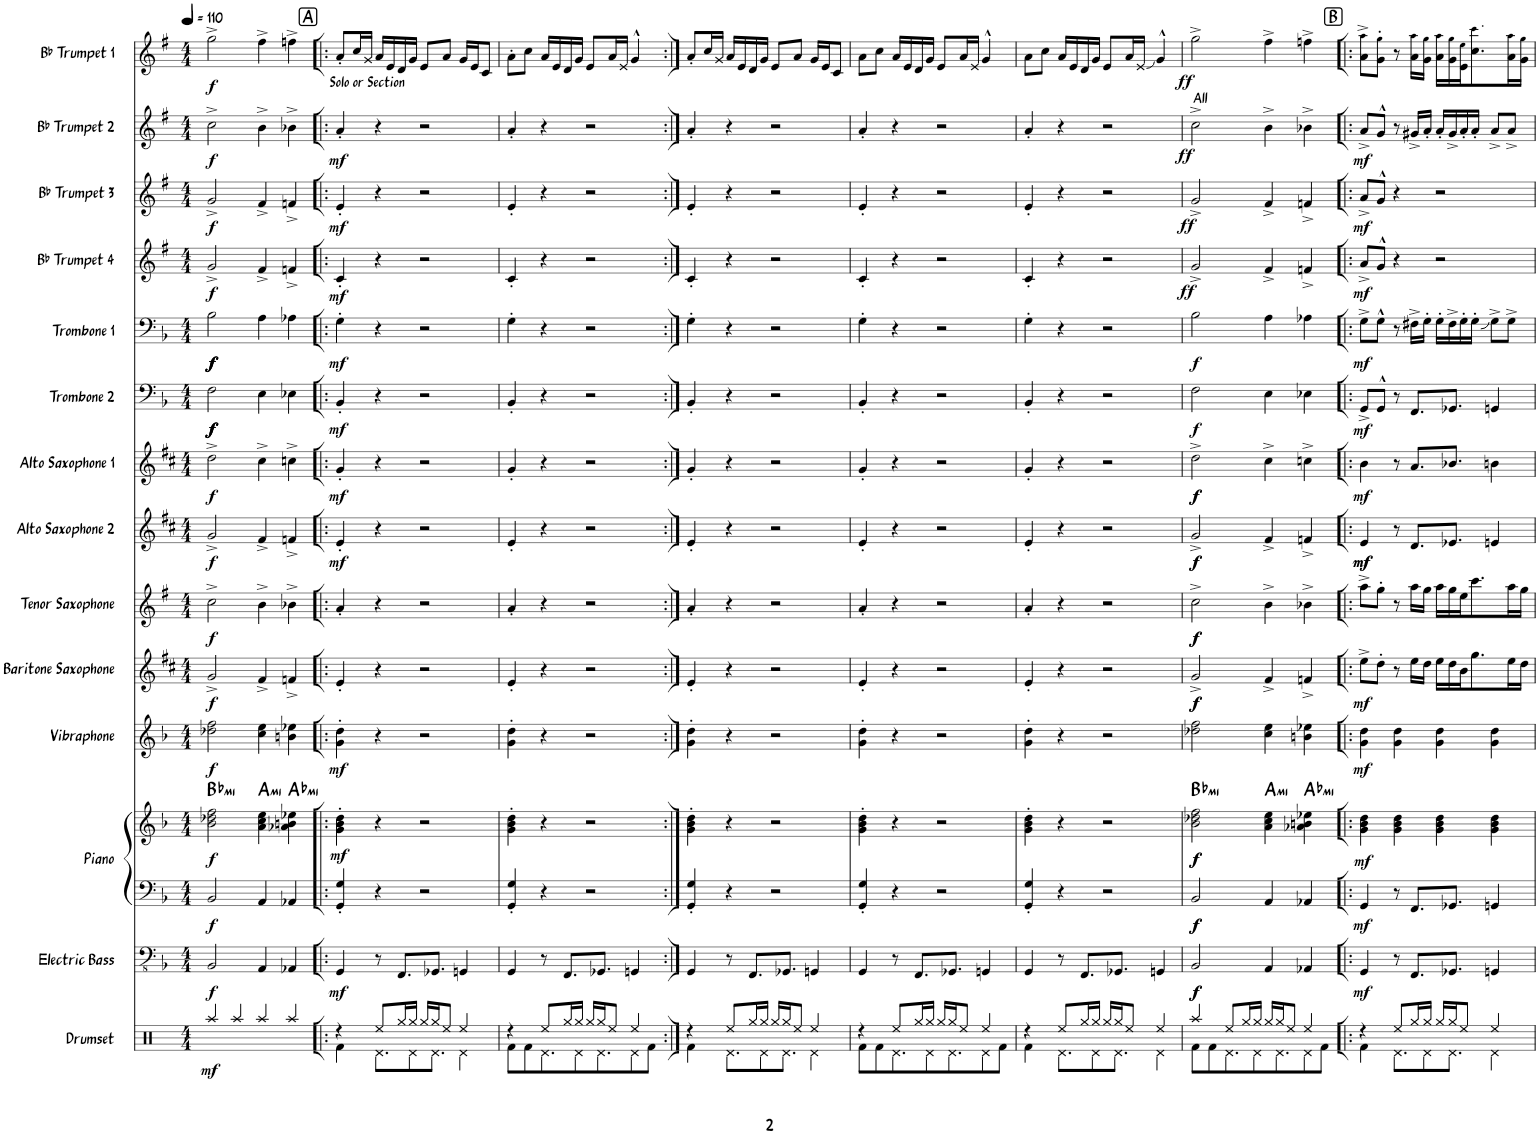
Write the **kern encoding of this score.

**kern	**dynam	**kern	**dynam	**kern	**kern	**dynam	**harte	**kern	**dynam	**kern	**dynam	**kern	**dynam	**kern	**dynam	**kern	**dynam	**kern	**dynam	**kern	**dynam	**kern	**dynam	**kern	**dynam	**kern	**dynam	**kern	**dynam
*part14	*part14	*part13	*part13	*part12	*part12	*part12	*part12	*part11	*part11	*part10	*part10	*part9	*part9	*part8	*part8	*part7	*part7	*part6	*part6	*part5	*part5	*part4	*part4	*part3	*part3	*part2	*part2	*part1	*part1
*staff15	*staff15	*staff14	*staff14	*staff13	*staff12	*staff12/13	*	*staff11	*staff11	*staff10	*staff10	*staff9	*staff9	*staff8	*staff8	*staff7	*staff7	*staff6	*staff6	*staff5	*staff5	*staff4	*staff4	*staff3	*staff3	*staff2	*staff2	*staff1	*staff1
*I"Drumset	*	*I"Electric Bass	*	*I"Piano	*	*	*	*I"Vibraphone	*	*I"Baritone Saxophone	*	*I"Tenor Saxophone	*	*I"Alto Saxophone 2	*	*I"Alto Saxophone 1	*	*I"Trombone 2	*	*I"Trombone 1	*	*I"Bb Trumpet 4	*	*I"Bb Trumpet 3	*	*I"Bb Trumpet 2	*	*I"Bb Trumpet 1	*
*I'Drs.	*	*I'El. B.	*	*I'Pno.	*	*	*	*I'Vib.	*	*I'Bar. Sax.	*	*I'T. Sax.	*	*I'A. Sax. 2	*	*I'A. Sax. 1	*	*I'Tbn. 2	*	*I'Tbn. 1	*	*I'Tpt. 4	*	*I'Tpt. 3	*	*I'Tpt. 2	*	*I'Tpt. 1	*
*clefX	*	*clefFv4	*	*clefF4	*clefG2	*	*	*clefG2	*	*clefG2	*	*clefG2	*	*clefG2	*	*clefG2	*	*clefF4	*	*clefF4	*	*clefG2	*	*clefG2	*	*clefG2	*	*clefG2	*
*	*	*	*	*	*	*	*	*	*	*Trd12c21	*	*Trd8c14	*	*Trd5c9	*	*Trd5c9	*	*	*	*	*	*Trd1c2	*	*Trd1c2	*	*Trd1c2	*	*Trd1c2	*
*k[b-]	*	*k[b-]	*	*k[b-]	*k[b-]	*	*	*k[b-]	*	*k[f#c#]	*	*k[f#]	*	*k[f#c#]	*	*k[f#c#]	*	*k[b-]	*	*k[b-]	*	*k[f#]	*	*k[f#]	*	*k[f#]	*	*k[f#]	*
*M4/4	*	*M4/4	*	*M4/4	*M4/4	*	*	*M4/4	*	*M4/4	*	*M4/4	*	*M4/4	*	*M4/4	*	*M4/4	*	*M4/4	*	*M4/4	*	*M4/4	*	*M4/4	*	*M4/4	*
*MM110	*	*MM110	*	*MM110	*MM110	*	*	*MM110	*	*MM110	*	*MM110	*	*MM110	*	*MM110	*	*MM110	*	*MM110	*	*MM110	*	*MM110	*	*MM110	*	*MM110	*
=1	=1	=1	=1	=1	=1	=1	=1	=1	=1	=1	=1	=1	=1	=1	=1	=1	=1	=1	=1	=1	=1	=1	=1	=1	=1	=1	=1	=1	=1
!	!LO:DY:b	!	!LO:DY:b	!	!	!LO:DY:b=2	!	!	!	!	!	!	!	!	!	!	!	!	!	!	!	!	!	!	!	!	!	!	!
!	!	!	!	!	!	!LO:DY:n=1:b	!	!	!LO:DY:b	!	!LO:DY:b	!	!LO:DY:b	!	!LO:DY:b	!	!LO:DY:b	!	!LO:DY:b	!	!	!	!	!	!	!	!	!	!
!	!	!	!	!	!	!	!	!	!	!	!	!	!	!	!	!	!	!	!LO:DY:n=1:b	!	!	!	!	!	!	!	!	!	!
!	!	!	!	!	!	!	!	!	!	!	!	!	!	!	!	!	!	!	!LO:DY:n=2:b	!	!	!	!	!	!	!	!	!	!
!	!	!	!	!	!	!	!	!	!	!	!	!	!	!	!	!	!	!	!LO:DY:n=3:b	!	!LO:DY:b	!	!	!	!	!	!	!	!
!	!	!	!	!	!	!	!	!	!	!	!	!	!	!	!	!	!	!	!	!	!LO:DY:n=1:b	!	!	!	!	!	!	!	!
!	!	!	!	!	!	!	!	!	!	!	!	!	!	!	!	!	!	!	!	!	!LO:DY:n=2:b	!	!	!	!	!	!	!	!
!	!	!	!	!	!	!	!LO:H:kt=mi	!	!	!	!	!	!	!	!	!	!	!	!	!	!LO:DY:n=3:b	!	!LO:DY:b	!	!LO:DY:b	!	!LO:DY:b	!	!LO:DY:b
4Raa/	mf	2BBB-/	f	2BB-/	2b-\ 2dd-X\ 2ff\	f f	Bb:min	2dd-X\ 2ff\	f	2g^/	f	2cc^\	f	2g^/	f	2dd^\	f	2F\	f f f f	2B-\	f f f f	2g^/	f	2g^/	f	2cc^\	f	2gg^\	f
4Raa/	.	.	.	.	.	.	.	.	.	.	.	.	.	.	.	.	.	.	.	.	.	.	.	.	.	.	.	.	.
!	!	!	!	!	!	!	!LO:H:kt=mi	!	!	!	!	!	!	!	!	!	!	!	!	!	!	!	!	!	!	!	!	!	!
4Raa/	.	4AAA/	.	4AA/	4a\ 4cc\ 4ee\	.	A:min	4cc\ 4ee\	.	4f#^/	.	4b^\	.	4f#^/	.	4cc#^\	.	4E\	.	4A\	.	4f#^/	.	4f#^/	.	4b^\	.	4ff#^\	.
!	!	!	!	!	!	!	!LO:H:kt=mi	!	!	!	!	!	!	!	!	!	!	!	!	!	!	!	!	!	!	!	!	!	!
4Raa/	.	4AAA-X/	.	4AA-X/	4a-X\ 4bn\ 4ee-X\	.	Ab:min	4bn\ 4ee-X\	.	4fn^/	.	4b-X^\	.	4fn^/	.	4ccn^\	.	4E-X\	.	4A-X\	.	4fn^/	.	4fn^/	.	4b-X^\	.	4ffn^\	.
!!LO:REH:place=s1:a:rj:fs=14:t=A
=2!|:	=2!|:	=2!|:	=2!|:	=2!|:	=2!|:	=2!|:	=2!|:	=2!|:	=2!|:	=2!|:	=2!|:	=2!|:	=2!|:	=2!|:	=2!|:	=2!|:	=2!|:	=2!|:	=2!|:	=2!|:	=2!|:	=2!|:	=2!|:	=2!|:	=2!|:	=2!|:	=2!|:	=2!|:	=2!|:
*^	*	*	*	*	*	*	*	*	*	*	*	*	*	*	*	*	*	*	*	*	*	*	*	*	*	*	*	*	*
!	!	!	!	!LO:DY:b	!	!	!LO:DY:b	!	!	!LO:DY:b	!	!	!	!	!	!LO:DY:b	!	!LO:DY:b	!	!LO:DY:b	!	!LO:DY:b	!	!LO:DY:b	!	!LO:DY:b	!	!LO:DY:b	!	!
4r	4Rf\	.	4GGG/	mf	4GG/' 4G/'	4g\' 4b-\' 4dd\'	mf	.	4g\' 4dd\'	mf	4e'/	.	4a'/	.	4e'/	mf	4g'/	mf	4BB-'/	mf	4G'\	mf	4c'/	mf	4e'/	mf	4a'/	mf	8a'/L	.
!	!	!	!	!	!	!	!	!	!	!	!	!	!	!	!	!	!	!	!	!	!	!	!	!	!	!	!	!	!LO:TX:b:t=Solo or Section	!
.	.	.	.	.	.	.	.	.	.	.	.	.	.	.	.	.	.	.	.	.	.	.	.	.	.	.	.	.	16cc/L	.
.	.	.	.	.	.	.	.	.	.	.	.	.	.	.	.	.	.	.	.	.	.	.	.	.	.	.	.	.	16g/JJ	.
8Ree/L	8.Rd\L	.	8r	.	4r	4r	.	.	4r	.	4r	.	4r	.	4r	.	4r	.	4r	.	4r	.	4r	.	4r	.	4r	.	16a/LL	.
.	.	.	.	.	.	.	.	.	.	.	.	.	.	.	.	.	.	.	.	.	.	.	.	.	.	.	.	.	16e/	.
16Rgg/L	.	.	8.FFF/L	.	.	.	.	.	.	.	.	.	.	.	.	.	.	.	.	.	.	.	.	.	.	.	.	.	16d/	.
16Rgg/JJ	8Rd\	.	.	.	.	.	.	.	.	.	.	.	.	.	.	.	.	.	.	.	.	.	.	.	.	.	.	.	16g/JJ	.
16Rgg/LL	.	.	.	.	2r	2r	.	.	2r	.	2r	.	2r	.	2r	.	2r	.	2r	.	2r	.	2r	.	2r	.	2r	.	8e/L	.
16Rgg/J	8.Rd\J	.	8.GGG-X/J	.	.	.	.	.	.	.	.	.	.	.	.	.	.	.	.	.	.	.	.	.	.	.	.	.	.	.
8Ree/J	.	.	.	.	.	.	.	.	.	.	.	.	.	.	.	.	.	.	.	.	.	.	.	.	.	.	.	.	8a/J	.
4Ree/	4Rd\	.	4GGGn/	.	.	.	.	.	.	.	.	.	.	.	.	.	.	.	.	.	.	.	.	.	.	.	.	.	16g/LL	.
.	.	.	.	.	.	.	.	.	.	.	.	.	.	.	.	.	.	.	.	.	.	.	.	.	.	.	.	.	16e/J	.
.	.	.	.	.	.	.	.	.	.	.	.	.	.	.	.	.	.	.	.	.	.	.	.	.	.	.	.	.	8c/J	.
=3	=3	=3	=3	=3	=3	=3	=3	=3	=3	=3	=3	=3	=3	=3	=3	=3	=3	=3	=3	=3	=3	=3	=3	=3	=3	=3	=3	=3	=3	=3
4r	8Rf\L	.	4GGG/	.	4GG/' 4G/'	4g\' 4b-\' 4dd\'	.	.	4g\' 4dd\'	.	4e'/	.	4a'/	.	4e'/	.	4g'/	.	4BB-'/	.	4G'\	.	4c'/	.	4e'/	.	4a'/	.	8a'\L	.
.	8Rf\	.	.	.	.	.	.	.	.	.	.	.	.	.	.	.	.	.	.	.	.	.	.	.	.	.	.	.	8cc\J	.
8Ree/L	8.Rd\	.	8r	.	4r	4r	.	.	4r	.	4r	.	4r	.	4r	.	4r	.	4r	.	4r	.	4r	.	4r	.	4r	.	16a/LL	.
.	.	.	.	.	.	.	.	.	.	.	.	.	.	.	.	.	.	.	.	.	.	.	.	.	.	.	.	.	16e/	.
16Rgg/L	.	.	8.FFF/L	.	.	.	.	.	.	.	.	.	.	.	.	.	.	.	.	.	.	.	.	.	.	.	.	.	16d/	.
16Rgg/JJ	8Rd\	.	.	.	.	.	.	.	.	.	.	.	.	.	.	.	.	.	.	.	.	.	.	.	.	.	.	.	16g/JJ	.
16Rgg/LL	.	.	.	.	2r	2r	.	.	2r	.	2r	.	2r	.	2r	.	2r	.	2r	.	2r	.	2r	.	2r	.	2r	.	8e/L	.
16Rgg/J	8.Rd\	.	8.GGG-X/J	.	.	.	.	.	.	.	.	.	.	.	.	.	.	.	.	.	.	.	.	.	.	.	.	.	.	.
8Ree/J	.	.	.	.	.	.	.	.	.	.	.	.	.	.	.	.	.	.	.	.	.	.	.	.	.	.	.	.	16a/L	.
.	.	.	.	.	.	.	.	.	.	.	.	.	.	.	.	.	.	.	.	.	.	.	.	.	.	.	.	.	16e/JJ	.
4Ree/	8Rd\	.	4GGGn/	.	.	.	.	.	.	.	.	.	.	.	.	.	.	.	.	.	.	.	.	.	.	.	.	.	4g^^/	.
.	8Rf\J	.	.	.	.	.	.	.	.	.	.	.	.	.	.	.	.	.	.	.	.	.	.	.	.	.	.	.	.	.
=4:|!	=4:|!	=4:|!	=4:|!	=4:|!	=4:|!	=4:|!	=4:|!	=4:|!	=4:|!	=4:|!	=4:|!	=4:|!	=4:|!	=4:|!	=4:|!	=4:|!	=4:|!	=4:|!	=4:|!	=4:|!	=4:|!	=4:|!	=4:|!	=4:|!	=4:|!	=4:|!	=4:|!	=4:|!	=4:|!	=4:|!
4r	4Rf\	.	4GGG/	.	4GG/' 4G/'	4g\' 4b-\' 4dd\'	.	.	4g\' 4dd\'	.	4e'/	.	4a'/	.	4e'/	.	4g'/	.	4BB-'/	.	4G'\	.	4c'/	.	4e'/	.	4a'/	.	8a'/L	.
.	.	.	.	.	.	.	.	.	.	.	.	.	.	.	.	.	.	.	.	.	.	.	.	.	.	.	.	.	16cc/L	.
.	.	.	.	.	.	.	.	.	.	.	.	.	.	.	.	.	.	.	.	.	.	.	.	.	.	.	.	.	16g/JJ	.
8Ree/L	8.Rd\L	.	8r	.	4r	4r	.	.	4r	.	4r	.	4r	.	4r	.	4r	.	4r	.	4r	.	4r	.	4r	.	4r	.	16a/LL	.
.	.	.	.	.	.	.	.	.	.	.	.	.	.	.	.	.	.	.	.	.	.	.	.	.	.	.	.	.	16e/	.
16Rgg/L	.	.	8.FFF/L	.	.	.	.	.	.	.	.	.	.	.	.	.	.	.	.	.	.	.	.	.	.	.	.	.	16d/	.
16Rgg/JJ	8Rd\	.	.	.	.	.	.	.	.	.	.	.	.	.	.	.	.	.	.	.	.	.	.	.	.	.	.	.	16g/JJ	.
16Rgg/LL	.	.	.	.	2r	2r	.	.	2r	.	2r	.	2r	.	2r	.	2r	.	2r	.	2r	.	2r	.	2r	.	2r	.	8e/L	.
16Rgg/J	8.Rd\J	.	8.GGG-X/J	.	.	.	.	.	.	.	.	.	.	.	.	.	.	.	.	.	.	.	.	.	.	.	.	.	.	.
8Ree/J	.	.	.	.	.	.	.	.	.	.	.	.	.	.	.	.	.	.	.	.	.	.	.	.	.	.	.	.	8a/J	.
4Ree/	4Rd\	.	4GGGn/	.	.	.	.	.	.	.	.	.	.	.	.	.	.	.	.	.	.	.	.	.	.	.	.	.	16g/LL	.
.	.	.	.	.	.	.	.	.	.	.	.	.	.	.	.	.	.	.	.	.	.	.	.	.	.	.	.	.	16e/J	.
.	.	.	.	.	.	.	.	.	.	.	.	.	.	.	.	.	.	.	.	.	.	.	.	.	.	.	.	.	8c/J	.
=5	=5	=5	=5	=5	=5	=5	=5	=5	=5	=5	=5	=5	=5	=5	=5	=5	=5	=5	=5	=5	=5	=5	=5	=5	=5	=5	=5	=5	=5	=5
4r	8Rf\L	.	4GGG/	.	4GG/' 4G/'	4g\' 4b-\' 4dd\'	.	.	4g\' 4dd\'	.	4e'/	.	4a'/	.	4e'/	.	4g'/	.	4BB-'/	.	4G'\	.	4c'/	.	4e'/	.	4a'/	.	8a\L	.
.	8Rf\	.	.	.	.	.	.	.	.	.	.	.	.	.	.	.	.	.	.	.	.	.	.	.	.	.	.	.	8cc\J	.
8Ree/L	8.Rd\	.	8r	.	4r	4r	.	.	4r	.	4r	.	4r	.	4r	.	4r	.	4r	.	4r	.	4r	.	4r	.	4r	.	16a/LL	.
.	.	.	.	.	.	.	.	.	.	.	.	.	.	.	.	.	.	.	.	.	.	.	.	.	.	.	.	.	16e/	.
16Rgg/L	.	.	8.FFF/L	.	.	.	.	.	.	.	.	.	.	.	.	.	.	.	.	.	.	.	.	.	.	.	.	.	16d/	.
16Rgg/JJ	8Rd\	.	.	.	.	.	.	.	.	.	.	.	.	.	.	.	.	.	.	.	.	.	.	.	.	.	.	.	16g/JJ	.
16Rgg/LL	.	.	.	.	2r	2r	.	.	2r	.	2r	.	2r	.	2r	.	2r	.	2r	.	2r	.	2r	.	2r	.	2r	.	8e/L	.
16Rgg/J	8.Rd\	.	8.GGG-X/J	.	.	.	.	.	.	.	.	.	.	.	.	.	.	.	.	.	.	.	.	.	.	.	.	.	.	.
8Ree/J	.	.	.	.	.	.	.	.	.	.	.	.	.	.	.	.	.	.	.	.	.	.	.	.	.	.	.	.	16a/L	.
.	.	.	.	.	.	.	.	.	.	.	.	.	.	.	.	.	.	.	.	.	.	.	.	.	.	.	.	.	16e/JJ	.
4Ree/	8Rd\	.	4GGGn/	.	.	.	.	.	.	.	.	.	.	.	.	.	.	.	.	.	.	.	.	.	.	.	.	.	4g^^/	.
.	8Rf\J	.	.	.	.	.	.	.	.	.	.	.	.	.	.	.	.	.	.	.	.	.	.	.	.	.	.	.	.	.
=6	=6	=6	=6	=6	=6	=6	=6	=6	=6	=6	=6	=6	=6	=6	=6	=6	=6	=6	=6	=6	=6	=6	=6	=6	=6	=6	=6	=6	=6	=6
4r	4Rf\	.	4GGG/	.	4GG/' 4G/'	4g\' 4b-\' 4dd\'	.	.	4g\' 4dd\'	.	4e'/	.	4a'/	.	4e'/	.	4g'/	.	4BB-'/	.	4G'\	.	4c'/	.	4e'/	.	4a'/	.	8a\L	.
.	.	.	.	.	.	.	.	.	.	.	.	.	.	.	.	.	.	.	.	.	.	.	.	.	.	.	.	.	8cc\J	.
8Ree/L	8.Rd\L	.	8r	.	4r	4r	.	.	4r	.	4r	.	4r	.	4r	.	4r	.	4r	.	4r	.	4r	.	4r	.	4r	.	16a/LL	.
.	.	.	.	.	.	.	.	.	.	.	.	.	.	.	.	.	.	.	.	.	.	.	.	.	.	.	.	.	16e/	.
16Rgg/L	.	.	8.FFF/L	.	.	.	.	.	.	.	.	.	.	.	.	.	.	.	.	.	.	.	.	.	.	.	.	.	16d/	.
16Rgg/JJ	8Rd\	.	.	.	.	.	.	.	.	.	.	.	.	.	.	.	.	.	.	.	.	.	.	.	.	.	.	.	16g/JJ	.
16Rgg/LL	.	.	.	.	2r	2r	.	.	2r	.	2r	.	2r	.	2r	.	2r	.	2r	.	2r	.	2r	.	2r	.	2r	.	8e/L	.
16Rgg/J	8.Rd\J	.	8.GGG-X/J	.	.	.	.	.	.	.	.	.	.	.	.	.	.	.	.	.	.	.	.	.	.	.	.	.	.	.
8Ree/J	.	.	.	.	.	.	.	.	.	.	.	.	.	.	.	.	.	.	.	.	.	.	.	.	.	.	.	.	16a/L	.
.	.	.	.	.	.	.	.	.	.	.	.	.	.	.	.	.	.	.	.	.	.	.	.	.	.	.	.	.	16e/JJ	.
4Ree/	4Rd\	.	4GGGn/	.	.	.	.	.	.	.	.	.	.	.	.	.	.	.	.	.	.	.	.	.	.	.	.	.	4g^^/	.
=7	=7	=7	=7	=7	=7	=7	=7	=7	=7	=7	=7	=7	=7	=7	=7	=7	=7	=7	=7	=7	=7	=7	=7	=7	=7	=7	=7	=7	=7	=7
!	!	!	!	!	!	!	!	!	!	!	!	!	!	!	!	!	!	!	!	!	!	!	!	!	!	!	!	!	!LO:TX:b:t=All	!
!	!	!	!	!LO:DY:b	!	!	!	!	!	!	!	!	!	!	!	!	!	!	!	!	!	!	!	!	!	!	!	!	!	!
!	!	!	!	!LO:DY:n=1:b	!	!	!LO:DY:b=2	!	!	!	!	!	!	!	!	!	!	!	!	!	!	!	!	!	!	!	!	!	!	!
!	!	!	!	!	!	!	!LO:DY:n=1:b=2	!	!	!	!	!	!	!	!	!	!	!	!	!	!	!	!	!	!	!	!	!	!	!
!	!	!	!	!	!	!	!LO:DY:n=2:b	!	!	!	!	!	!	!	!	!	!	!	!	!	!	!	!	!	!	!	!	!	!	!
!	!	!	!	!	!	!	!LO:DY:n=3:b	!	!	!	!	!LO:DY:b	!	!	!	!	!	!	!	!	!	!	!	!	!	!	!	!	!	!
!	!	!	!	!	!	!	!	!	!	!	!	!LO:DY:n=1:b	!	!LO:DY:b	!	!	!	!	!	!	!	!	!	!	!	!	!	!	!	!
!	!	!	!	!	!	!	!	!	!	!	!	!	!	!LO:DY:n=1:b	!	!LO:DY:b	!	!	!	!	!	!	!	!	!	!	!	!	!	!
!	!	!	!	!	!	!	!	!	!	!	!	!	!	!	!	!LO:DY:n=1:b	!	!LO:DY:b	!	!	!	!	!	!	!	!	!	!	!	!
!	!	!	!	!	!	!	!	!LO:H:kt=mi	!	!	!	!	!	!	!	!	!	!LO:DY:n=1:b	!	!LO:DY:b	!	!LO:DY:b	!	!LO:DY:b	!	!LO:DY:b	!	!LO:DY:b	!	!LO:DY:b
4Raa/	8Rf\L	.	2BBB-/	f f	2BB-/	2b-\ 2dd-X\ 2ff\	f f f f	Bb:min	2dd-X\ 2ff\	.	2g^/	f f	2cc^\	f f	2g^/	f f	2dd^\	f f	2F\	f	2B-\	f	2g^/	ff	2g^/	ff	2cc^\	ff	2gg^\	ff
.	8Rf\	.	.	.	.	.	.	.	.	.	.	.	.	.	.	.	.	.	.	.	.	.	.	.	.	.	.	.	.	.
8Ree/L	8.Rd\	.	.	.	.	.	.	.	.	.	.	.	.	.	.	.	.	.	.	.	.	.	.	.	.	.	.	.	.	.
16Rgg/L	.	.	.	.	.	.	.	.	.	.	.	.	.	.	.	.	.	.	.	.	.	.	.	.	.	.	.	.	.	.
16Rgg/JJ	8Rd\	.	.	.	.	.	.	.	.	.	.	.	.	.	.	.	.	.	.	.	.	.	.	.	.	.	.	.	.	.
!	!	!	!	!	!	!	!	!LO:H:kt=mi	!	!	!	!	!	!	!	!	!	!	!	!	!	!	!	!	!	!	!	!	!	!
16Rgg/LL	.	.	4AAA/	.	4AA/	4a\ 4cc\ 4ee\	.	A:min	4cc\ 4ee\	.	4f#^/	.	4b^\	.	4f#^/	.	4cc#^\	.	4E\	.	4A\	.	4f#^/	.	4f#^/	.	4b^\	.	4ff#^\	.
16Rgg/J	8.Rd\	.	.	.	.	.	.	.	.	.	.	.	.	.	.	.	.	.	.	.	.	.	.	.	.	.	.	.	.	.
8Ree/J	.	.	.	.	.	.	.	.	.	.	.	.	.	.	.	.	.	.	.	.	.	.	.	.	.	.	.	.	.	.
!	!	!	!	!	!	!	!	!LO:H:kt=mi	!	!	!	!	!	!	!	!	!	!	!	!	!	!	!	!	!	!	!	!	!	!
4Ree/	8Rd\	.	4AAA-X/	.	4AA-X/	4a-X\ 4bn\ 4ee-X\	.	Ab:min	4bn\ 4ee-X\	.	4fn^/	.	4b-X^\	.	4fn^/	.	4ccn^\	.	4E-X\	.	4A-X\	.	4fn^/	.	4fn^/	.	4b-X^\	.	4ffn^\	.
.	8Rf\J	.	.	.	.	.	.	.	.	.	.	.	.	.	.	.	.	.	.	.	.	.	.	.	.	.	.	.	.	.
!!LO:REH:place=s1:a:rj:fs=14:t=B
=8!|:	=8!|:	=8!|:	=8!|:	=8!|:	=8!|:	=8!|:	=8!|:	=8!|:	=8!|:	=8!|:	=8!|:	=8!|:	=8!|:	=8!|:	=8!|:	=8!|:	=8!|:	=8!|:	=8!|:	=8!|:	=8!|:	=8!|:	=8!|:	=8!|:	=8!|:	=8!|:	=8!|:	=8!|:	=8!|:	=8!|:
!	!	!	!	!LO:DY:b	!	!	!LO:DY:b=2	!	!	!	!	!	!	!	!	!	!	!	!	!	!	!	!	!	!	!	!	!	!	!
!	!	!	!	!	!	!	!LO:DY:n=1:b	!	!	!LO:DY:b	!	!LO:DY:b	!	!	!	!LO:DY:b	!	!	!	!	!	!	!	!	!	!	!	!	!	!
!	!	!	!	!	!	!	!	!	!	!	!	!	!	!	!	!LO:DY:n=1:b	!	!LO:DY:b	!	!LO:DY:b	!	!LO:DY:b	!	!LO:DY:b	!	!LO:DY:b	!	!LO:DY:b	!	!
4r	4Rf\	.	4GGG/	mf	4GG/	4g\ 4b-\ 4dd\	mf mf	.	4g\ 4dd\	mf	8ee^\L	mf	8aa^\L	.	4e/	mf mf	4b\	mf	8GG^/L	mf	8G^\L	mf	8a^/L	mf	8a^/L	mf	8a^/L	mf	8a\^ 8aa!\^L	.
.	.	.	.	.	.	.	.	.	.	.	8dd'\J	.	8gg'\J	.	.	.	.	.	8GG^^/J	.	8G^^\J	.	8g^^/J	.	8g^^/J	.	8g^^/J	.	8g\' 8gg!\'J	.
8Ree/L	8.Rd\L	.	8r	.	8r	4g\ 4b-\ 4dd\	.	.	4g\ 4dd\	.	8r	.	8r	.	8r	.	8r	.	8r	.	8r	.	4r	.	4r	.	8r	.	8r	.
16Rgg/L	.	.	8.FFF/L	.	8.FF/L	.	.	.	.	.	16ee\LL	.	16aa\LL	.	8.d/L	.	8.a/L	.	8.FF/L	.	16F#X^\LL	.	.	.	.	.	16g#X^/LL	.	16a\ 16aa!\LL	.
16Rgg/JJ	8Rd\	.	.	.	.	.	.	.	.	.	16dd\JJ	.	16gg\JJ	.	.	.	.	.	.	.	16G'\JJ	.	.	.	.	.	16a'/JJ	.	16g\ 16gg!\JJ	.
16Rgg/LL	.	.	.	.	.	4g\ 4b-\ 4dd\	.	.	4g\ 4dd\	.	16ee\LL	.	16aa\LL	.	.	.	.	.	.	.	16G'\LL	.	2r	.	2r	.	16a'/LL	.	16a\ 16aa!\LL	.
16Rgg/J	8.Rd\J	.	8.GGG-X/J	.	8.GG-X/J	.	.	.	.	.	16dd\	.	16gg\	.	8.e-X/J	.	8.b-X/J	.	8.GG-X/J	.	16F#^\	.	.	.	.	.	16g#^/	.	16g\ 16gg!\	.
8Ree/J	.	.	.	.	.	.	.	.	.	.	16b\J	.	16ee\J	.	.	.	.	.	.	.	16G'\	.	.	.	.	.	16a'/	.	16e\ 16ee!\J	.
.	.	.	.	.	.	.	.	.	.	.	8.gg\	.	8.ccc\	.	.	.	.	.	.	.	16G'\JJ	.	.	.	.	.	16a'/JJ	.	8.cc\ 8.ccc!\	.
4Ree/	4Rd\	.	4GGGn/	.	4GGn/	4g\ 4b-\ 4dd\	.	.	4g\ 4dd\	.	.	.	.	.	4en/	.	4bn\	.	4GGn/	.	8G^\L	.	.	.	.	.	8a^/L	.	.	.
.	.	.	.	.	.	.	.	.	.	.	16ee\L	.	16aa\L	.	.	.	.	.	.	.	8G^\J	.	.	.	.	.	8a^/J	.	16a\ 16aa!\L	.
.	.	.	.	.	.	.	.	.	.	.	16dd\JJ	.	16gg\JJ	.	.	.	.	.	.	.	.	.	.	.	.	.	.	.	16g\ 16gg!\JJ	.
*v	*v	*	*	*	*	*	*	*	*	*	*	*	*	*	*	*	*	*	*	*	*	*	*	*	*	*	*	*	*	*
=	=	=	=	=	=	=	=	=	=	=	=	=	=	=	=	=	=	=	=	=	=	=	=	=	=	=	=	=	=
*-	*-	*-	*-	*-	*-	*-	*-	*-	*-	*-	*-	*-	*-	*-	*-	*-	*-	*-	*-	*-	*-	*-	*-	*-	*-	*-	*-	*-	*-
